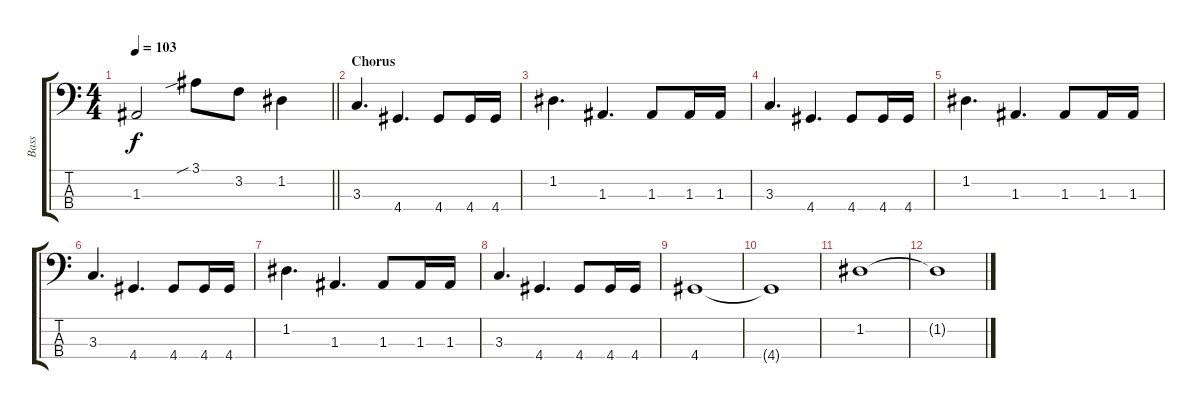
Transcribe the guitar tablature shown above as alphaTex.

\track ("Bass" "Bass") {instrument electricbassfinger}
\staff {score tabs}
\tuning (G2 D2 A1 E1) {hide}
\ts (4 4)
\tempo 103
\clef f4
\barLineRight lightlight
\ks c
1.3{t}.2{dy f} 3.1{sib}.8 3.2.8 1.2.4 |
\section ("" "Chorus")
3.3.4{d} 4.4.4{d} 4.4.8 4.4.16 4.4.16 |
1.2.4{d} 1.3.4{d} 1.3.8 1.3.16 1.3.16 |
3.3.4{d} 4.4.4{d} 4.4.8 4.4.16 4.4.16 |
1.2.4{d} 1.3.4{d} 1.3.8 1.3.16 1.3.16 |
3.3.4{d} 4.4.4{d} 4.4.8 4.4.16 4.4.16 |
1.2.4{d} 1.3.4{d} 1.3.8 1.3.16 1.3.16 |
3.3.4{d} 4.4.4{d} 4.4.8 4.4.16 4.4.16 |
4.4.1 |
4.4{t}.1 |
1.2.1 |
1.2{t}.1
